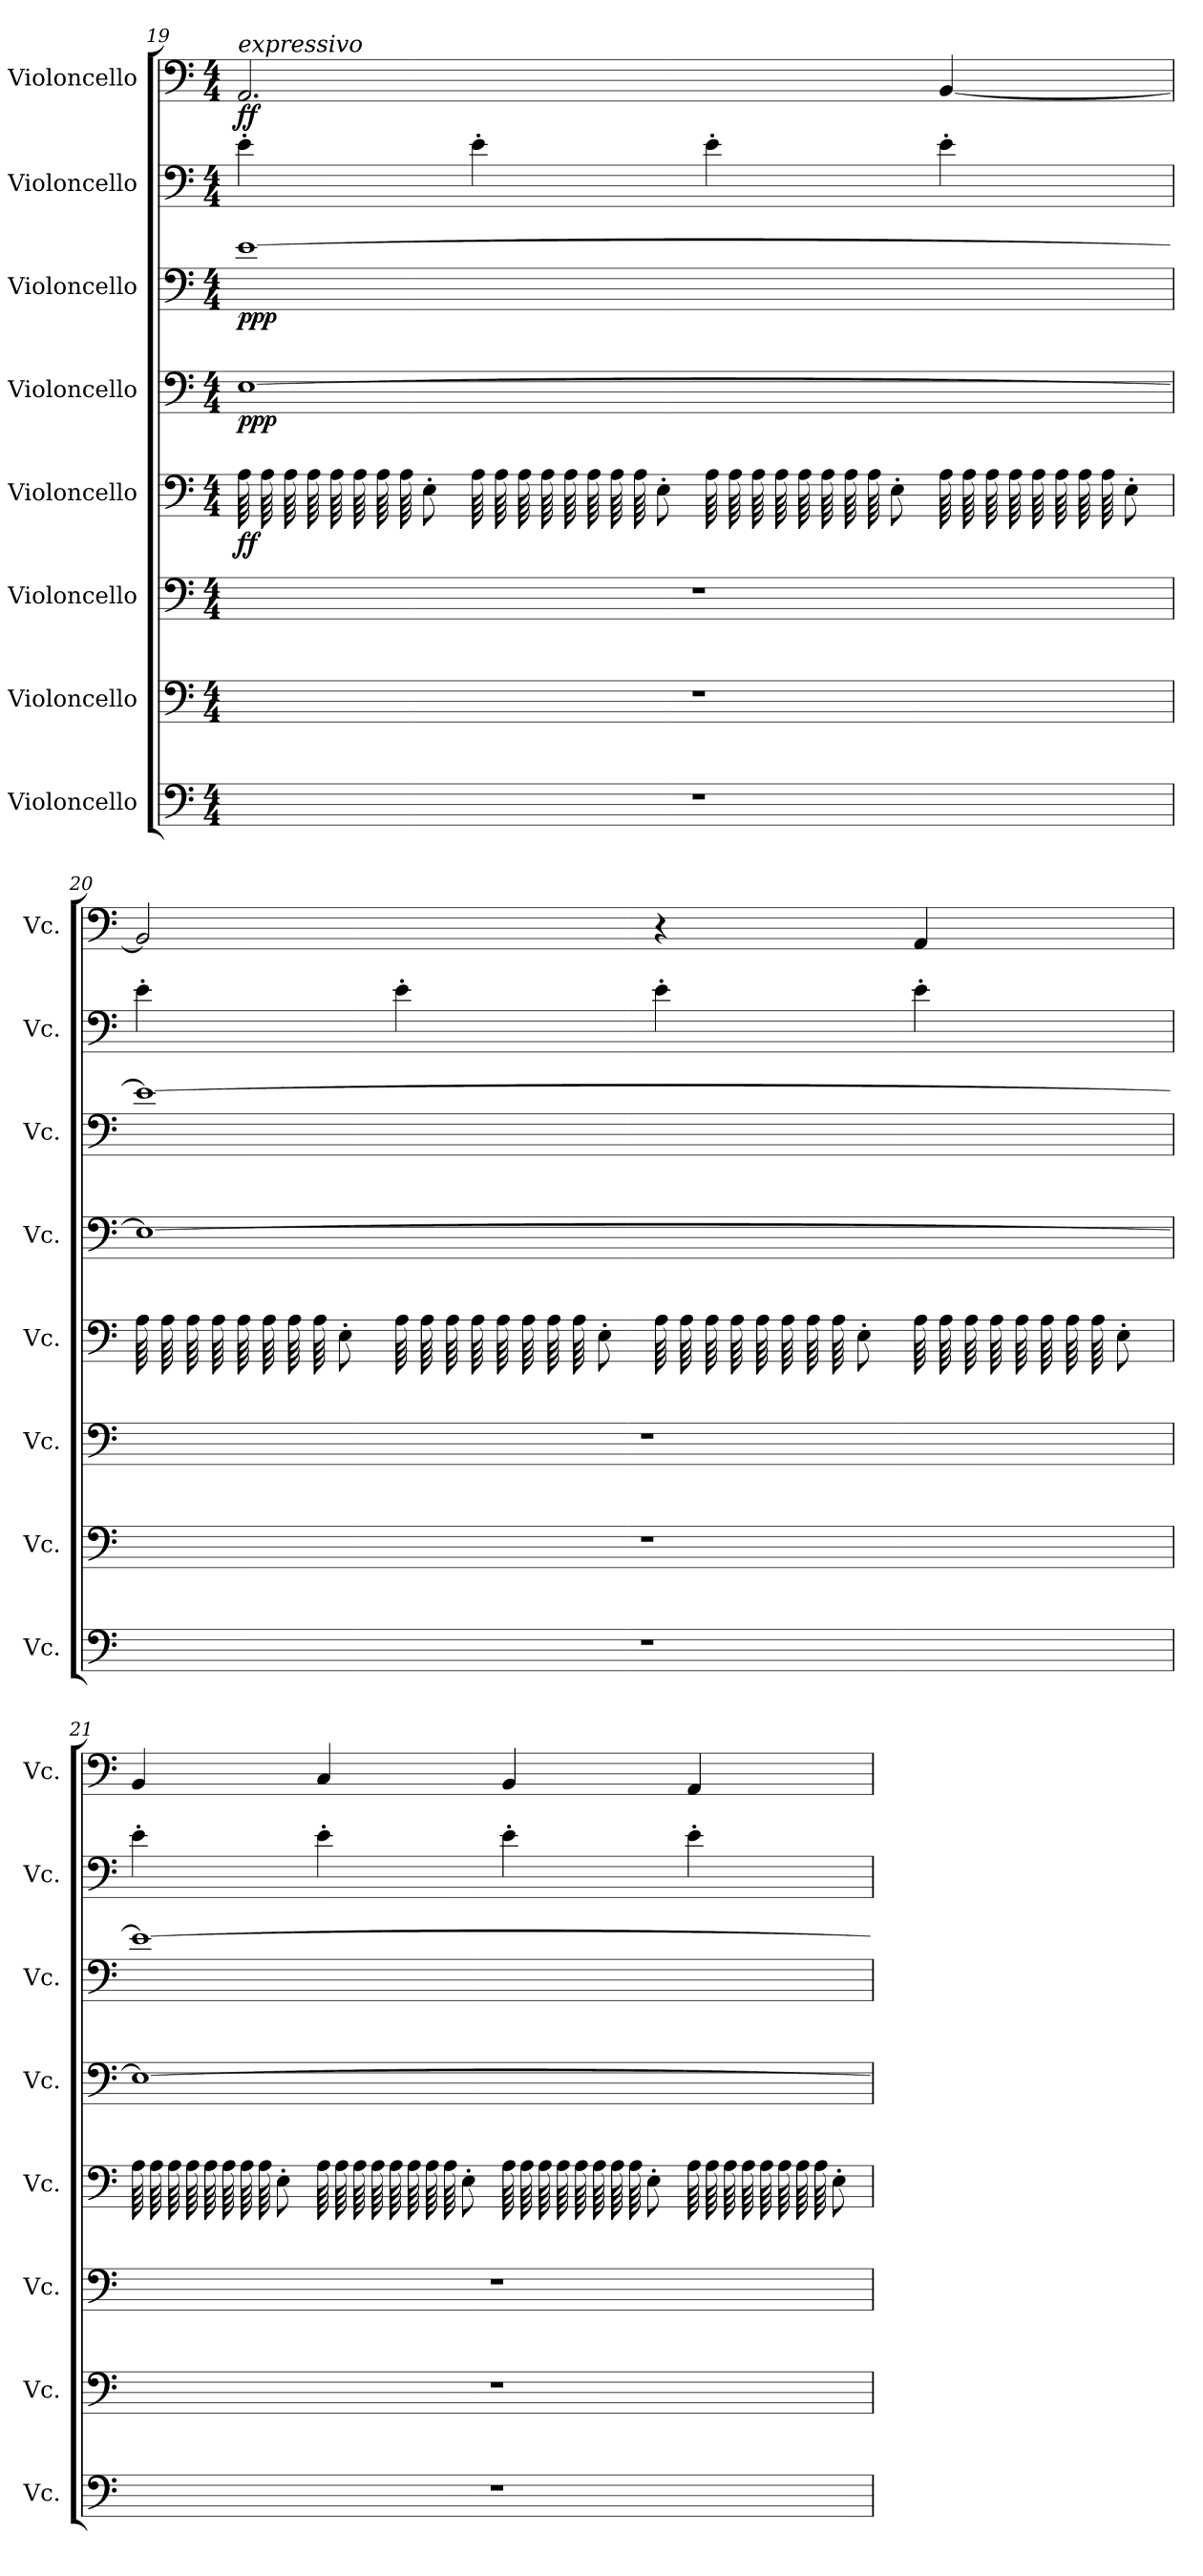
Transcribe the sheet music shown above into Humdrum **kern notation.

**kern	**kern	**kern	**kern	**dynam	**kern	**dynam	**kern	**dynam	**kern	**kern	**dynam
*part8	*part7	*part6	*part5	*part5	*part4	*part4	*part3	*part3	*part2	*part1	*part1
*staff8	*staff7	*staff6	*staff5	*staff5	*staff4	*staff4	*staff3	*staff3	*staff2	*staff1	*staff1
*I"Violoncello	*I"Violoncello	*I"Violoncello	*I"Violoncello	*	*I"Violoncello	*	*I"Violoncello	*	*I"Violoncello	*I"Violoncello	*
*I'Vc.	*I'Vc.	*I'Vc.	*I'Vc.	*	*I'Vc.	*	*I'Vc.	*	*I'Vc.	*I'Vc.	*
*clefF4	*clefF4	*clefF4	*clefF4	*	*clefF4	*	*clefF4	*	*clefF4	*clefF4	*
*k[]	*k[]	*k[]	*k[]	*	*k[]	*	*k[]	*	*k[]	*k[]	*
*M4/4	*M4/4	*M4/4	*M4/4	*	*M4/4	*	*M4/4	*	*M4/4	*M4/4	*
=19	=19	=19	=19	=19	=19	=19	=19	=19	=19	=19	=19
!	!	!	!	!	!	!	!	!	!	!LO:TX:a:i:t=expressivo	!
!	!	!	!	!LO:DY:b	!	!LO:DY:b	!	!LO:DY:b	!	!	!LO:DY:b
*	*	*	*tremolo	*	*	*	*	*	*	*	*
1r	1r	1r	64A\LLLL	ff	[1E	ppp	[1e	ppp	4e'\	2.AA/	ff
.	.	.	64A\	.	.	.	.	.	.	.	.
.	.	.	64A\	.	.	.	.	.	.	.	.
.	.	.	64A\	.	.	.	.	.	.	.	.
.	.	.	64A\	.	.	.	.	.	.	.	.
.	.	.	64A\	.	.	.	.	.	.	.	.
.	.	.	64A\	.	.	.	.	.	.	.	.
.	.	.	64A\	.	.	.	.	.	.	.	.
*	*	*	*Xtremolo	*	*	*	*	*	*	*	*
.	.	.	8E'\	.	.	.	.	.	.	.	.
*	*	*	*tremolo	*	*	*	*	*	*	*	*
.	.	.	64A\	.	.	.	.	.	4e'\	.	.
.	.	.	64A\	.	.	.	.	.	.	.	.
.	.	.	64A\	.	.	.	.	.	.	.	.
.	.	.	64A\	.	.	.	.	.	.	.	.
.	.	.	64A\	.	.	.	.	.	.	.	.
.	.	.	64A\	.	.	.	.	.	.	.	.
.	.	.	64A\	.	.	.	.	.	.	.	.
.	.	.	64A\	.	.	.	.	.	.	.	.
*	*	*	*Xtremolo	*	*	*	*	*	*	*	*
.	.	.	8E'\J	.	.	.	.	.	.	.	.
*	*	*	*tremolo	*	*	*	*	*	*	*	*
.	.	.	64A\LLLL	.	.	.	.	.	4e'\	.	.
.	.	.	64A\	.	.	.	.	.	.	.	.
.	.	.	64A\	.	.	.	.	.	.	.	.
.	.	.	64A\	.	.	.	.	.	.	.	.
.	.	.	64A\	.	.	.	.	.	.	.	.
.	.	.	64A\	.	.	.	.	.	.	.	.
.	.	.	64A\	.	.	.	.	.	.	.	.
.	.	.	64A\	.	.	.	.	.	.	.	.
*	*	*	*Xtremolo	*	*	*	*	*	*	*	*
.	.	.	8E'\	.	.	.	.	.	.	.	.
*	*	*	*tremolo	*	*	*	*	*	*	*	*
.	.	.	64A\	.	.	.	.	.	4e'\	[4BB/	.
.	.	.	64A\	.	.	.	.	.	.	.	.
.	.	.	64A\	.	.	.	.	.	.	.	.
.	.	.	64A\	.	.	.	.	.	.	.	.
.	.	.	64A\	.	.	.	.	.	.	.	.
.	.	.	64A\	.	.	.	.	.	.	.	.
.	.	.	64A\	.	.	.	.	.	.	.	.
.	.	.	64A\	.	.	.	.	.	.	.	.
*	*	*	*Xtremolo	*	*	*	*	*	*	*	*
.	.	.	8E'\J	.	.	.	.	.	.	.	.
!!LO:PB:g=z
=20	=20	=20	=20	=20	=20	=20	=20	=20	=20	=20	=20
*	*	*	*tremolo	*	*	*	*	*	*	*	*
1r	1r	1r	64A\LLLL	.	1E_	.	1e_	.	4e'\	2BB/]	.
.	.	.	64A\	.	.	.	.	.	.	.	.
.	.	.	64A\	.	.	.	.	.	.	.	.
.	.	.	64A\	.	.	.	.	.	.	.	.
.	.	.	64A\	.	.	.	.	.	.	.	.
.	.	.	64A\	.	.	.	.	.	.	.	.
.	.	.	64A\	.	.	.	.	.	.	.	.
.	.	.	64A\	.	.	.	.	.	.	.	.
*	*	*	*Xtremolo	*	*	*	*	*	*	*	*
.	.	.	8E'\	.	.	.	.	.	.	.	.
*	*	*	*tremolo	*	*	*	*	*	*	*	*
.	.	.	64A\	.	.	.	.	.	4e'\	.	.
.	.	.	64A\	.	.	.	.	.	.	.	.
.	.	.	64A\	.	.	.	.	.	.	.	.
.	.	.	64A\	.	.	.	.	.	.	.	.
.	.	.	64A\	.	.	.	.	.	.	.	.
.	.	.	64A\	.	.	.	.	.	.	.	.
.	.	.	64A\	.	.	.	.	.	.	.	.
.	.	.	64A\	.	.	.	.	.	.	.	.
*	*	*	*Xtremolo	*	*	*	*	*	*	*	*
.	.	.	8E'\J	.	.	.	.	.	.	.	.
*	*	*	*tremolo	*	*	*	*	*	*	*	*
.	.	.	64A\LLLL	.	.	.	.	.	4e'\	4r	.
.	.	.	64A\	.	.	.	.	.	.	.	.
.	.	.	64A\	.	.	.	.	.	.	.	.
.	.	.	64A\	.	.	.	.	.	.	.	.
.	.	.	64A\	.	.	.	.	.	.	.	.
.	.	.	64A\	.	.	.	.	.	.	.	.
.	.	.	64A\	.	.	.	.	.	.	.	.
.	.	.	64A\	.	.	.	.	.	.	.	.
*	*	*	*Xtremolo	*	*	*	*	*	*	*	*
.	.	.	8E'\	.	.	.	.	.	.	.	.
*	*	*	*tremolo	*	*	*	*	*	*	*	*
.	.	.	64A\	.	.	.	.	.	4e'\	4AA/	.
.	.	.	64A\	.	.	.	.	.	.	.	.
.	.	.	64A\	.	.	.	.	.	.	.	.
.	.	.	64A\	.	.	.	.	.	.	.	.
.	.	.	64A\	.	.	.	.	.	.	.	.
.	.	.	64A\	.	.	.	.	.	.	.	.
.	.	.	64A\	.	.	.	.	.	.	.	.
.	.	.	64A\	.	.	.	.	.	.	.	.
*	*	*	*Xtremolo	*	*	*	*	*	*	*	*
.	.	.	8E'\J	.	.	.	.	.	.	.	.
=21	=21	=21	=21	=21	=21	=21	=21	=21	=21	=21	=21
*	*	*	*tremolo	*	*	*	*	*	*	*	*
1r	1r	1r	64A\LLLL	.	1E_	.	1e_	.	4e'\	4BB/	.
.	.	.	64A\	.	.	.	.	.	.	.	.
.	.	.	64A\	.	.	.	.	.	.	.	.
.	.	.	64A\	.	.	.	.	.	.	.	.
.	.	.	64A\	.	.	.	.	.	.	.	.
.	.	.	64A\	.	.	.	.	.	.	.	.
.	.	.	64A\	.	.	.	.	.	.	.	.
.	.	.	64A\	.	.	.	.	.	.	.	.
*	*	*	*Xtremolo	*	*	*	*	*	*	*	*
.	.	.	8E'\	.	.	.	.	.	.	.	.
*	*	*	*tremolo	*	*	*	*	*	*	*	*
.	.	.	64A\	.	.	.	.	.	4e'\	4C/	.
.	.	.	64A\	.	.	.	.	.	.	.	.
.	.	.	64A\	.	.	.	.	.	.	.	.
.	.	.	64A\	.	.	.	.	.	.	.	.
.	.	.	64A\	.	.	.	.	.	.	.	.
.	.	.	64A\	.	.	.	.	.	.	.	.
.	.	.	64A\	.	.	.	.	.	.	.	.
.	.	.	64A\	.	.	.	.	.	.	.	.
*	*	*	*Xtremolo	*	*	*	*	*	*	*	*
.	.	.	8E'\J	.	.	.	.	.	.	.	.
*	*	*	*tremolo	*	*	*	*	*	*	*	*
.	.	.	64A\LLLL	.	.	.	.	.	4e'\	4BB/	.
.	.	.	64A\	.	.	.	.	.	.	.	.
.	.	.	64A\	.	.	.	.	.	.	.	.
.	.	.	64A\	.	.	.	.	.	.	.	.
.	.	.	64A\	.	.	.	.	.	.	.	.
.	.	.	64A\	.	.	.	.	.	.	.	.
.	.	.	64A\	.	.	.	.	.	.	.	.
.	.	.	64A\	.	.	.	.	.	.	.	.
*	*	*	*Xtremolo	*	*	*	*	*	*	*	*
.	.	.	8E'\	.	.	.	.	.	.	.	.
*	*	*	*tremolo	*	*	*	*	*	*	*	*
.	.	.	64A\	.	.	.	.	.	4e'\	4AA/	.
.	.	.	64A\	.	.	.	.	.	.	.	.
.	.	.	64A\	.	.	.	.	.	.	.	.
.	.	.	64A\	.	.	.	.	.	.	.	.
.	.	.	64A\	.	.	.	.	.	.	.	.
.	.	.	64A\	.	.	.	.	.	.	.	.
.	.	.	64A\	.	.	.	.	.	.	.	.
.	.	.	64A\	.	.	.	.	.	.	.	.
*	*	*	*Xtremolo	*	*	*	*	*	*	*	*
.	.	.	8E'\J	.	.	.	.	.	.	.	.
=	=	=	=	=	=	=	=	=	=	=	=
*-	*-	*-	*-	*-	*-	*-	*-	*-	*-	*-	*-
